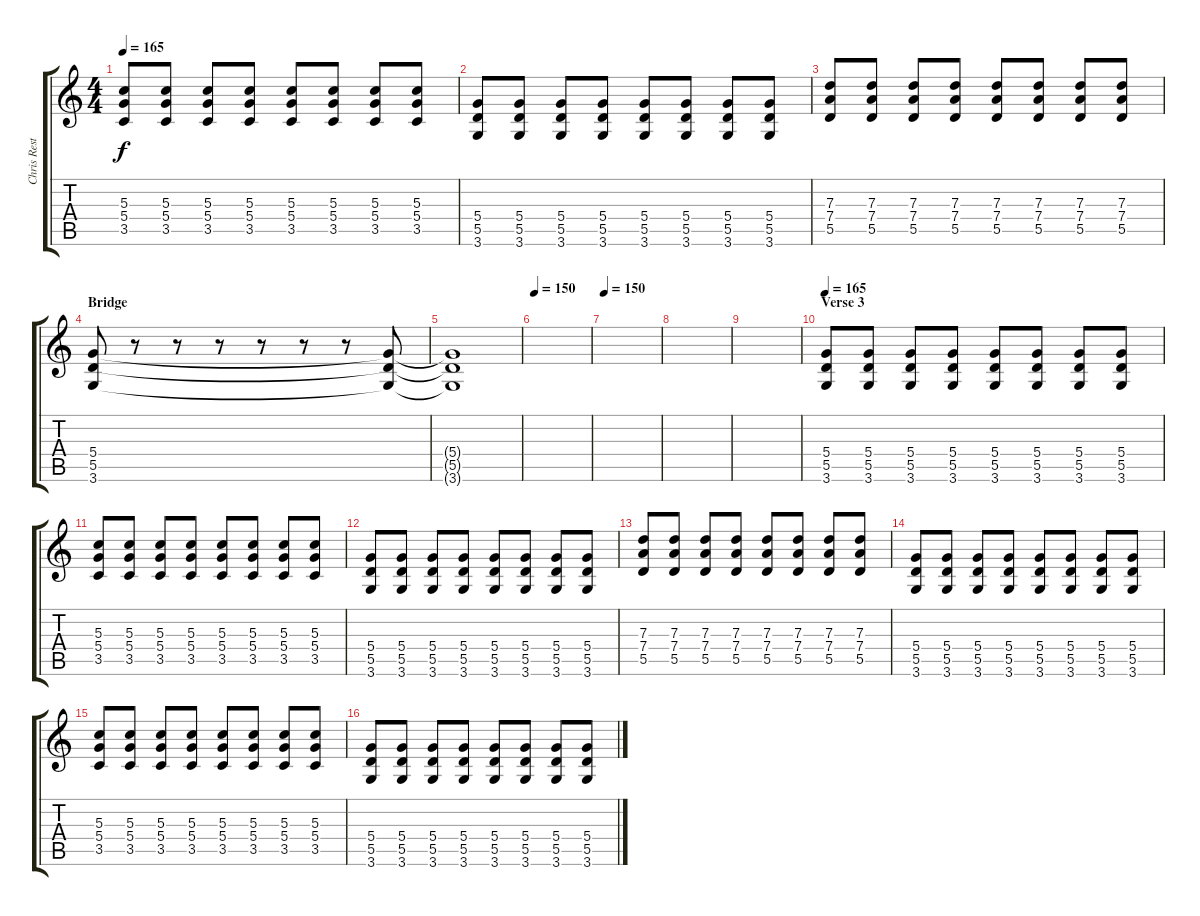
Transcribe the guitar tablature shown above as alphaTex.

\track ("Chris Rest" "Chris Rest") {instrument distortionguitar}
\staff {score tabs}
\tuning (E4 B3 G3 D3 A2 E2) {hide}
\ts (4 4)
\tempo 165
\clef g2
\ks c
(5.3 5.4 3.5).8{dy f} (5.3 5.4 3.5).8 (5.3 5.4 3.5).8 (5.3 5.4 3.5).8 (5.3 5.4 3.5).8 (5.3 5.4 3.5).8 (5.3 5.4 3.5).8 (5.3 5.4 3.5).8 |
(5.4 5.5 3.6).8 (5.4 5.5 3.6).8 (5.4 5.5 3.6).8 (5.4 5.5 3.6).8 (5.4 5.5 3.6).8 (5.4 5.5 3.6).8 (5.4 5.5 3.6).8 (5.4 5.5 3.6).8 |
(7.3 7.4 5.5).8 (7.3 7.4 5.5).8 (7.3 7.4 5.5).8 (7.3 7.4 5.5).8 (7.3 7.4 5.5).8 (7.3 7.4 5.5).8 (7.3 7.4 5.5).8 (7.3 7.4 5.5).8 |
\section ("" "Bridge")
(5.4 5.5 3.6).8 r.8{volume 10} r.8{volume 9} r.8{volume 8} r.8{volume 7} r.8{volume 5} r.8{volume 4} (5.4{t} 5.5{t} 3.6{t}).8{volume 4} |
(5.4{t} 5.5{t} 3.6{t}).1 |
\tempo 150
|
\tempo 150
|
|
|
\section ("" "Verse 3")
\tempo 165
(5.4 5.5 3.6).8{volume 12} (5.4 5.5 3.6).8 (5.4 5.5 3.6).8 (5.4 5.5 3.6).8 (5.4 5.5 3.6).8 (5.4 5.5 3.6).8 (5.4 5.5 3.6).8 (5.4 5.5 3.6).8 |
(5.3 5.4 3.5).8 (5.3 5.4 3.5).8 (5.3 5.4 3.5).8 (5.3 5.4 3.5).8 (5.3 5.4 3.5).8 (5.3 5.4 3.5).8 (5.3 5.4 3.5).8 (5.3 5.4 3.5).8 |
(5.4 5.5 3.6).8 (5.4 5.5 3.6).8 (5.4 5.5 3.6).8 (5.4 5.5 3.6).8 (5.4 5.5 3.6).8 (5.4 5.5 3.6).8 (5.4 5.5 3.6).8 (5.4 5.5 3.6).8 |
(7.3 7.4 5.5).8 (7.3 7.4 5.5).8 (7.3 7.4 5.5).8 (7.3 7.4 5.5).8 (7.3 7.4 5.5).8 (7.3 7.4 5.5).8 (7.3 7.4 5.5).8 (7.3 7.4 5.5).8 |
(5.4 5.5 3.6).8 (5.4 5.5 3.6).8 (5.4 5.5 3.6).8 (5.4 5.5 3.6).8 (5.4 5.5 3.6).8 (5.4 5.5 3.6).8 (5.4 5.5 3.6).8 (5.4 5.5 3.6).8 |
(5.3 5.4 3.5).8 (5.3 5.4 3.5).8 (5.3 5.4 3.5).8 (5.3 5.4 3.5).8 (5.3 5.4 3.5).8 (5.3 5.4 3.5).8 (5.3 5.4 3.5).8 (5.3 5.4 3.5).8 |
(5.4 5.5 3.6).8 (5.4 5.5 3.6).8 (5.4 5.5 3.6).8 (5.4 5.5 3.6).8 (5.4 5.5 3.6).8 (5.4 5.5 3.6).8 (5.4 5.5 3.6).8 (5.4 5.5 3.6).8
